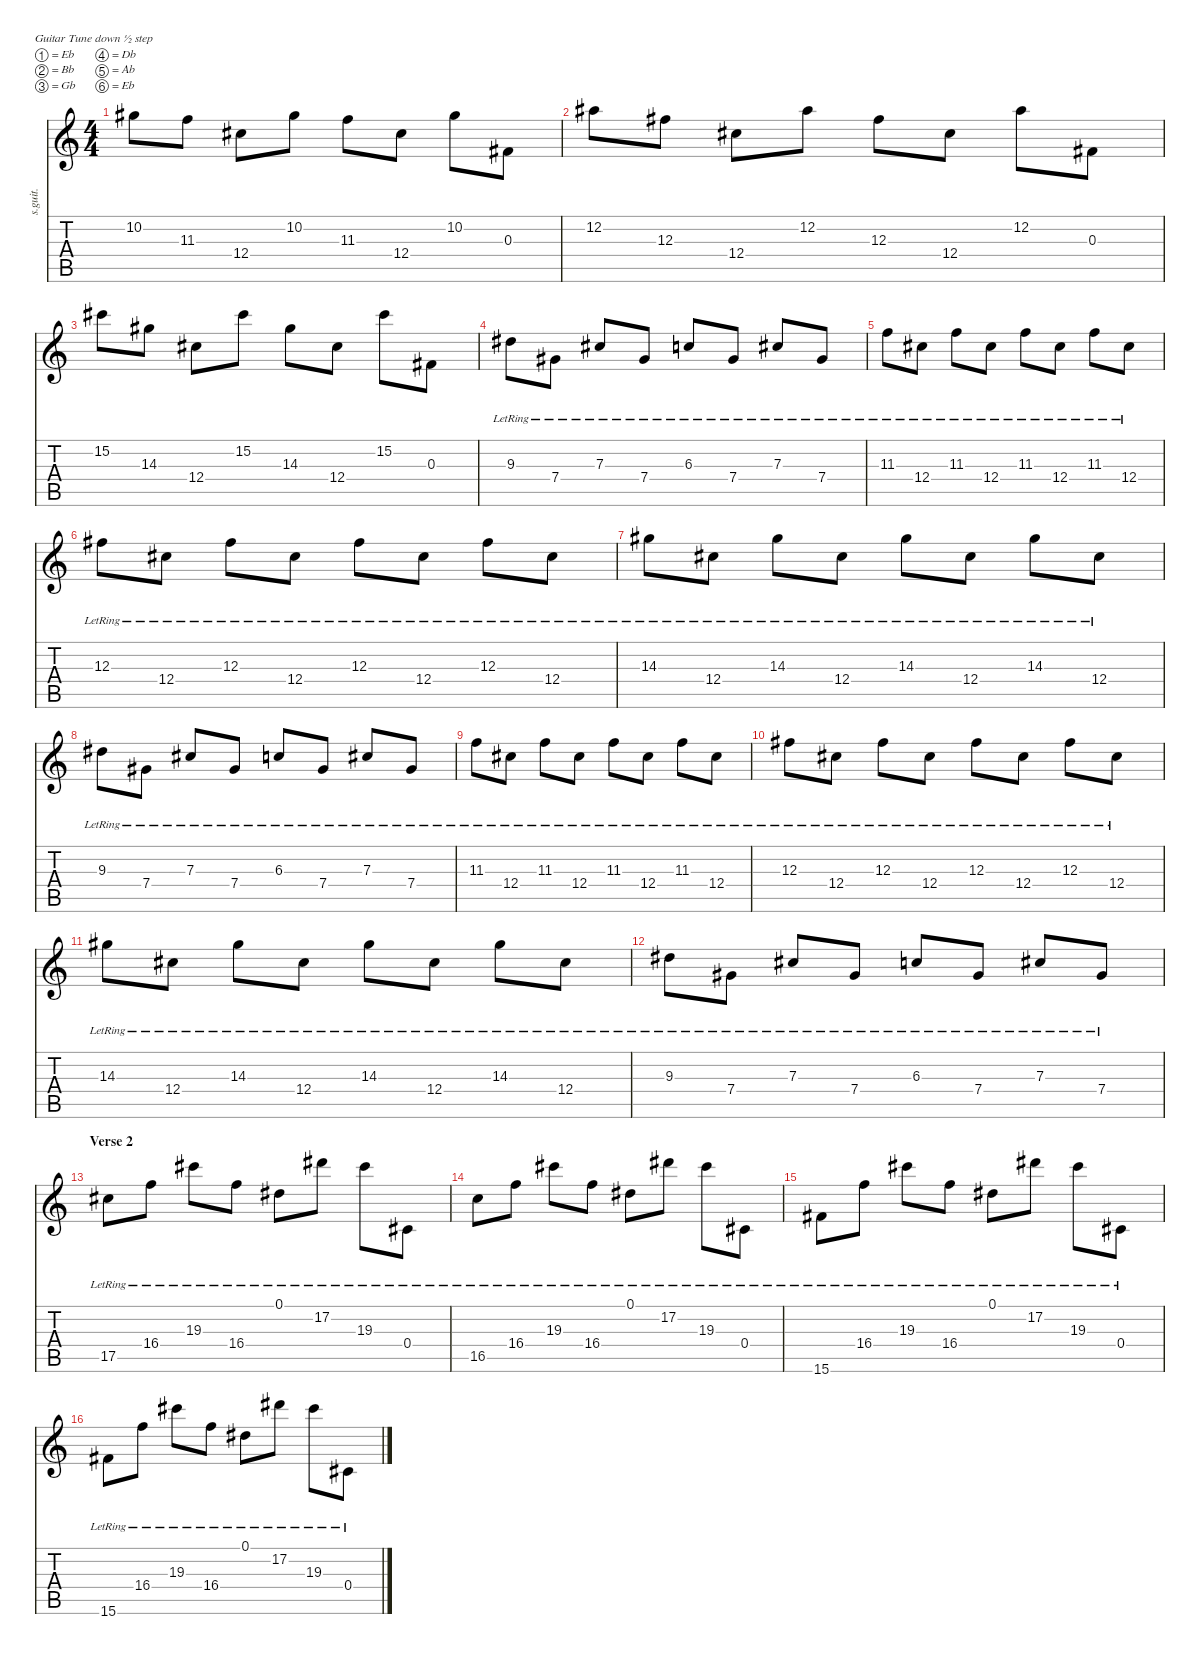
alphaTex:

\defaultSystemsLayout 4
\hideDynamics
\bracketExtendMode nobrackets
\track ("Dave Keuning - Lead Guitar (Left)" "s.guit.") {instrument electricguitarjazz}
\staff {score tabs}
\tuning (Eb4 Bb3 Gb3 Db3 Ab2 Eb2)
\ts (4 4)
\tempo (148 hide)
\clef g2
\ks c
10.2{acc #}.8{lyrics (0 "") lyrics (1 "") lyrics (2 "") lyrics (3 "") lyrics (4 "") dy f} 11.3.8{lyrics (0 "") lyrics (1 "") lyrics (2 "") lyrics (3 "") lyrics (4 "")} 12.4{acc #}.8{lyrics (0 "") lyrics (1 "") lyrics (2 "") lyrics (3 "") lyrics (4 "")} 10.2{acc #}.8{lyrics (0 "") lyrics (1 "") lyrics (2 "") lyrics (3 "") lyrics (4 "")} 11.3.8{lyrics (0 "") lyrics (1 "") lyrics (2 "") lyrics (3 "") lyrics (4 "")} 12.4{acc #}.8{lyrics (0 "") lyrics (1 "") lyrics (2 "") lyrics (3 "") lyrics (4 "")} 10.2{acc #}.8{lyrics (0 "") lyrics (1 "") lyrics (2 "") lyrics (3 "") lyrics (4 "")} 0.3{acc #}.8{lyrics (0 "") lyrics (1 "") lyrics (2 "") lyrics (3 "") lyrics (4 "")} |
12.2{acc #}.8{lyrics (0 "") lyrics (1 "") lyrics (2 "") lyrics (3 "") lyrics (4 "")} 12.3{acc #}.8{lyrics (0 "") lyrics (1 "") lyrics (2 "") lyrics (3 "") lyrics (4 "")} 12.4{acc #}.8{lyrics (0 "") lyrics (1 "") lyrics (2 "") lyrics (3 "") lyrics (4 "")} 12.2{acc #}.8{lyrics (0 "") lyrics (1 "") lyrics (2 "") lyrics (3 "") lyrics (4 "")} 12.3{acc #}.8{lyrics (0 "") lyrics (1 "") lyrics (2 "") lyrics (3 "") lyrics (4 "")} 12.4{acc #}.8{lyrics (0 "") lyrics (1 "") lyrics (2 "") lyrics (3 "") lyrics (4 "")} 12.2{acc #}.8{lyrics (0 "") lyrics (1 "") lyrics (2 "") lyrics (3 "") lyrics (4 "")} 0.3{acc #}.8{lyrics (0 "") lyrics (1 "") lyrics (2 "") lyrics (3 "") lyrics (4 "")} |
15.2{acc #}.8{lyrics (0 "") lyrics (1 "") lyrics (2 "") lyrics (3 "") lyrics (4 "")} 14.3{acc #}.8{lyrics (0 "") lyrics (1 "") lyrics (2 "") lyrics (3 "") lyrics (4 "")} 12.4{acc #}.8{lyrics (0 "") lyrics (1 "") lyrics (2 "") lyrics (3 "") lyrics (4 "")} 15.2{acc #}.8{lyrics (0 "") lyrics (1 "") lyrics (2 "") lyrics (3 "") lyrics (4 "")} 14.3{acc #}.8{lyrics (0 "") lyrics (1 "") lyrics (2 "") lyrics (3 "") lyrics (4 "")} 12.4{acc #}.8{lyrics (0 "") lyrics (1 "") lyrics (2 "") lyrics (3 "") lyrics (4 "")} 15.2{acc #}.8{lyrics (0 "") lyrics (1 "") lyrics (2 "") lyrics (3 "") lyrics (4 "")} 0.3{acc #}.8{lyrics (0 "") lyrics (1 "") lyrics (2 "") lyrics (3 "") lyrics (4 "")} |
9.3{lr acc #}.8{lyrics (0 "") lyrics (1 "") lyrics (2 "") lyrics (3 "") lyrics (4 "")} 7.4{lr acc #}.8{lyrics (0 "") lyrics (1 "") lyrics (2 "") lyrics (3 "") lyrics (4 "")} 7.3{lr acc #}.8{lyrics (0 "") lyrics (1 "") lyrics (2 "") lyrics (3 "") lyrics (4 "")} 7.4{lr acc #}.8{lyrics (0 "") lyrics (1 "") lyrics (2 "") lyrics (3 "") lyrics (4 "")} 6.3{lr}.8{lyrics (0 "") lyrics (1 "") lyrics (2 "") lyrics (3 "") lyrics (4 "")} 7.4{lr acc #}.8{lyrics (0 "") lyrics (1 "") lyrics (2 "") lyrics (3 "") lyrics (4 "")} 7.3{lr acc #}.8{lyrics (0 "") lyrics (1 "") lyrics (2 "") lyrics (3 "") lyrics (4 "")} 7.4{lr acc #}.8{lyrics (0 "") lyrics (1 "") lyrics (2 "") lyrics (3 "") lyrics (4 "")} |
11.3{lr}.8{lyrics (0 "") lyrics (1 "") lyrics (2 "") lyrics (3 "") lyrics (4 "")} 12.4{lr acc #}.8{lyrics (0 "") lyrics (1 "") lyrics (2 "") lyrics (3 "") lyrics (4 "")} 11.3{lr}.8{lyrics (0 "") lyrics (1 "") lyrics (2 "") lyrics (3 "") lyrics (4 "")} 12.4{lr acc #}.8{lyrics (0 "") lyrics (1 "") lyrics (2 "") lyrics (3 "") lyrics (4 "")} 11.3{lr}.8{lyrics (0 "") lyrics (1 "") lyrics (2 "") lyrics (3 "") lyrics (4 "")} 12.4{lr acc #}.8{lyrics (0 "") lyrics (1 "") lyrics (2 "") lyrics (3 "") lyrics (4 "")} 11.3{lr}.8{lyrics (0 "") lyrics (1 "") lyrics (2 "") lyrics (3 "") lyrics (4 "")} 12.4{lr acc #}.8{lyrics (0 "") lyrics (1 "") lyrics (2 "") lyrics (3 "") lyrics (4 "")} |
12.3{lr acc #}.8{lyrics (0 "") lyrics (1 "") lyrics (2 "") lyrics (3 "") lyrics (4 "")} 12.4{lr acc #}.8{lyrics (0 "") lyrics (1 "") lyrics (2 "") lyrics (3 "") lyrics (4 "")} 12.3{lr acc #}.8{lyrics (0 "") lyrics (1 "") lyrics (2 "") lyrics (3 "") lyrics (4 "")} 12.4{lr acc #}.8{lyrics (0 "") lyrics (1 "") lyrics (2 "") lyrics (3 "") lyrics (4 "")} 12.3{lr acc #}.8{lyrics (0 "") lyrics (1 "") lyrics (2 "") lyrics (3 "") lyrics (4 "")} 12.4{lr acc #}.8{lyrics (0 "") lyrics (1 "") lyrics (2 "") lyrics (3 "") lyrics (4 "")} 12.3{lr acc #}.8{lyrics (0 "") lyrics (1 "") lyrics (2 "") lyrics (3 "") lyrics (4 "")} 12.4{lr acc #}.8{lyrics (0 "") lyrics (1 "") lyrics (2 "") lyrics (3 "") lyrics (4 "")} |
14.3{lr acc #}.8{lyrics (0 "") lyrics (1 "") lyrics (2 "") lyrics (3 "") lyrics (4 "")} 12.4{lr acc #}.8{lyrics (0 "") lyrics (1 "") lyrics (2 "") lyrics (3 "") lyrics (4 "")} 14.3{lr acc #}.8{lyrics (0 "") lyrics (1 "") lyrics (2 "") lyrics (3 "") lyrics (4 "")} 12.4{lr acc #}.8{lyrics (0 "") lyrics (1 "") lyrics (2 "") lyrics (3 "") lyrics (4 "")} 14.3{lr acc #}.8{lyrics (0 "") lyrics (1 "") lyrics (2 "") lyrics (3 "") lyrics (4 "")} 12.4{lr acc #}.8{lyrics (0 "") lyrics (1 "") lyrics (2 "") lyrics (3 "") lyrics (4 "")} 14.3{lr acc #}.8{lyrics (0 "") lyrics (1 "") lyrics (2 "") lyrics (3 "") lyrics (4 "")} 12.4{lr acc #}.8{lyrics (0 "") lyrics (1 "") lyrics (2 "") lyrics (3 "") lyrics (4 "")} |
9.3{lr acc #}.8{lyrics (0 "") lyrics (1 "") lyrics (2 "") lyrics (3 "") lyrics (4 "")} 7.4{lr acc #}.8{lyrics (0 "") lyrics (1 "") lyrics (2 "") lyrics (3 "") lyrics (4 "")} 7.3{lr acc #}.8{lyrics (0 "") lyrics (1 "") lyrics (2 "") lyrics (3 "") lyrics (4 "")} 7.4{lr acc #}.8{lyrics (0 "") lyrics (1 "") lyrics (2 "") lyrics (3 "") lyrics (4 "")} 6.3{lr}.8{lyrics (0 "") lyrics (1 "") lyrics (2 "") lyrics (3 "") lyrics (4 "")} 7.4{lr acc #}.8{lyrics (0 "") lyrics (1 "") lyrics (2 "") lyrics (3 "") lyrics (4 "")} 7.3{lr acc #}.8{lyrics (0 "") lyrics (1 "") lyrics (2 "") lyrics (3 "") lyrics (4 "")} 7.4{lr acc #}.8{lyrics (0 "") lyrics (1 "") lyrics (2 "") lyrics (3 "") lyrics (4 "")} |
11.3{lr}.8{lyrics (0 "") lyrics (1 "") lyrics (2 "") lyrics (3 "") lyrics (4 "")} 12.4{lr acc #}.8{lyrics (0 "") lyrics (1 "") lyrics (2 "") lyrics (3 "") lyrics (4 "")} 11.3{lr}.8{lyrics (0 "") lyrics (1 "") lyrics (2 "") lyrics (3 "") lyrics (4 "")} 12.4{lr acc #}.8{lyrics (0 "") lyrics (1 "") lyrics (2 "") lyrics (3 "") lyrics (4 "")} 11.3{lr}.8{lyrics (0 "") lyrics (1 "") lyrics (2 "") lyrics (3 "") lyrics (4 "")} 12.4{lr acc #}.8{lyrics (0 "") lyrics (1 "") lyrics (2 "") lyrics (3 "") lyrics (4 "")} 11.3{lr}.8{lyrics (0 "") lyrics (1 "") lyrics (2 "") lyrics (3 "") lyrics (4 "")} 12.4{lr acc #}.8{lyrics (0 "") lyrics (1 "") lyrics (2 "") lyrics (3 "") lyrics (4 "")} |
12.3{lr acc #}.8{lyrics (0 "") lyrics (1 "") lyrics (2 "") lyrics (3 "") lyrics (4 "")} 12.4{lr acc #}.8{lyrics (0 "") lyrics (1 "") lyrics (2 "") lyrics (3 "") lyrics (4 "")} 12.3{lr acc #}.8{lyrics (0 "") lyrics (1 "") lyrics (2 "") lyrics (3 "") lyrics (4 "")} 12.4{lr acc #}.8{lyrics (0 "") lyrics (1 "") lyrics (2 "") lyrics (3 "") lyrics (4 "")} 12.3{lr acc #}.8{lyrics (0 "") lyrics (1 "") lyrics (2 "") lyrics (3 "") lyrics (4 "")} 12.4{lr acc #}.8{lyrics (0 "") lyrics (1 "") lyrics (2 "") lyrics (3 "") lyrics (4 "")} 12.3{lr acc #}.8{lyrics (0 "") lyrics (1 "") lyrics (2 "") lyrics (3 "") lyrics (4 "")} 12.4{lr acc #}.8{lyrics (0 "") lyrics (1 "") lyrics (2 "") lyrics (3 "") lyrics (4 "")} |
14.3{lr acc #}.8{lyrics (0 "") lyrics (1 "") lyrics (2 "") lyrics (3 "") lyrics (4 "")} 12.4{lr acc #}.8{lyrics (0 "") lyrics (1 "") lyrics (2 "") lyrics (3 "") lyrics (4 "")} 14.3{lr acc #}.8{lyrics (0 "") lyrics (1 "") lyrics (2 "") lyrics (3 "") lyrics (4 "")} 12.4{lr acc #}.8{lyrics (0 "") lyrics (1 "") lyrics (2 "") lyrics (3 "") lyrics (4 "")} 14.3{lr acc #}.8{lyrics (0 "") lyrics (1 "") lyrics (2 "") lyrics (3 "") lyrics (4 "")} 12.4{lr acc #}.8{lyrics (0 "") lyrics (1 "") lyrics (2 "") lyrics (3 "") lyrics (4 "")} 14.3{lr acc #}.8{lyrics (0 "") lyrics (1 "") lyrics (2 "") lyrics (3 "") lyrics (4 "")} 12.4{lr acc #}.8{lyrics (0 "") lyrics (1 "") lyrics (2 "") lyrics (3 "") lyrics (4 "")} |
9.3{lr acc #}.8{lyrics (0 "") lyrics (1 "") lyrics (2 "") lyrics (3 "") lyrics (4 "")} 7.4{lr acc #}.8{lyrics (0 "") lyrics (1 "") lyrics (2 "") lyrics (3 "") lyrics (4 "")} 7.3{lr acc #}.8{lyrics (0 "") lyrics (1 "") lyrics (2 "") lyrics (3 "") lyrics (4 "")} 7.4{lr acc #}.8{lyrics (0 "") lyrics (1 "") lyrics (2 "") lyrics (3 "") lyrics (4 "")} 6.3{lr}.8{lyrics (0 "") lyrics (1 "") lyrics (2 "") lyrics (3 "") lyrics (4 "")} 7.4{lr acc #}.8{lyrics (0 "") lyrics (1 "") lyrics (2 "") lyrics (3 "") lyrics (4 "")} 7.3{lr acc #}.8{lyrics (0 "") lyrics (1 "") lyrics (2 "") lyrics (3 "") lyrics (4 "")} 7.4{lr acc #}.8{lyrics (0 "") lyrics (1 "") lyrics (2 "") lyrics (3 "") lyrics (4 "")} |
\section ("" "Verse 2")
17.5{lr acc #}.8{lyrics (0 "") lyrics (1 "") lyrics (2 "") lyrics (3 "") lyrics (4 "")} 16.4{lr}.8{lyrics (0 "") lyrics (1 "") lyrics (2 "") lyrics (3 "") lyrics (4 "")} 19.3{lr acc #}.8{lyrics (0 "") lyrics (1 "") lyrics (2 "") lyrics (3 "") lyrics (4 "")} 16.4{lr}.8{lyrics (0 "") lyrics (1 "") lyrics (2 "") lyrics (3 "") lyrics (4 "")} 0.1{lr acc #}.8{lyrics (0 "") lyrics (1 "") lyrics (2 "") lyrics (3 "") lyrics (4 "")} 17.2{lr acc #}.8{lyrics (0 "") lyrics (1 "") lyrics (2 "") lyrics (3 "") lyrics (4 "")} 19.3{lr acc #}.8{lyrics (0 "") lyrics (1 "") lyrics (2 "") lyrics (3 "") lyrics (4 "")} 0.4{lr acc #}.8{lyrics (0 "") lyrics (1 "") lyrics (2 "") lyrics (3 "") lyrics (4 "")} |
16.5{lr}.8{lyrics (0 "") lyrics (1 "") lyrics (2 "") lyrics (3 "") lyrics (4 "")} 16.4{lr}.8{lyrics (0 "") lyrics (1 "") lyrics (2 "") lyrics (3 "") lyrics (4 "")} 19.3{lr acc #}.8{lyrics (0 "") lyrics (1 "") lyrics (2 "") lyrics (3 "") lyrics (4 "")} 16.4{lr}.8{lyrics (0 "") lyrics (1 "") lyrics (2 "") lyrics (3 "") lyrics (4 "")} 0.1{lr acc #}.8{lyrics (0 "") lyrics (1 "") lyrics (2 "") lyrics (3 "") lyrics (4 "")} 17.2{lr acc #}.8{lyrics (0 "") lyrics (1 "") lyrics (2 "") lyrics (3 "") lyrics (4 "")} 19.3{lr acc #}.8{lyrics (0 "") lyrics (1 "") lyrics (2 "") lyrics (3 "") lyrics (4 "")} 0.4{lr acc #}.8{lyrics (0 "") lyrics (1 "") lyrics (2 "") lyrics (3 "") lyrics (4 "")} |
15.6{lr acc #}.8{lyrics (0 "") lyrics (1 "") lyrics (2 "") lyrics (3 "") lyrics (4 "")} 16.4{lr}.8{lyrics (0 "") lyrics (1 "") lyrics (2 "") lyrics (3 "") lyrics (4 "")} 19.3{lr acc #}.8{lyrics (0 "") lyrics (1 "") lyrics (2 "") lyrics (3 "") lyrics (4 "")} 16.4{lr}.8{lyrics (0 "") lyrics (1 "") lyrics (2 "") lyrics (3 "") lyrics (4 "")} 0.1{lr acc #}.8{lyrics (0 "") lyrics (1 "") lyrics (2 "") lyrics (3 "") lyrics (4 "")} 17.2{lr acc #}.8{lyrics (0 "") lyrics (1 "") lyrics (2 "") lyrics (3 "") lyrics (4 "")} 19.3{lr acc #}.8{lyrics (0 "") lyrics (1 "") lyrics (2 "") lyrics (3 "") lyrics (4 "")} 0.4{lr acc #}.8{lyrics (0 "") lyrics (1 "") lyrics (2 "") lyrics (3 "") lyrics (4 "")} |
15.6{lr acc #}.8{lyrics (0 "") lyrics (1 "") lyrics (2 "") lyrics (3 "") lyrics (4 "")} 16.4{lr}.8{lyrics (0 "") lyrics (1 "") lyrics (2 "") lyrics (3 "") lyrics (4 "")} 19.3{lr acc #}.8{lyrics (0 "") lyrics (1 "") lyrics (2 "") lyrics (3 "") lyrics (4 "")} 16.4{lr}.8{lyrics (0 "") lyrics (1 "") lyrics (2 "") lyrics (3 "") lyrics (4 "")} 0.1{lr acc #}.8{lyrics (0 "") lyrics (1 "") lyrics (2 "") lyrics (3 "") lyrics (4 "")} 17.2{lr acc #}.8{lyrics (0 "") lyrics (1 "") lyrics (2 "") lyrics (3 "") lyrics (4 "")} 19.3{lr acc #}.8{lyrics (0 "") lyrics (1 "") lyrics (2 "") lyrics (3 "") lyrics (4 "")} 0.4{lr acc #}.8{lyrics (0 "") lyrics (1 "") lyrics (2 "") lyrics (3 "") lyrics (4 "")}
